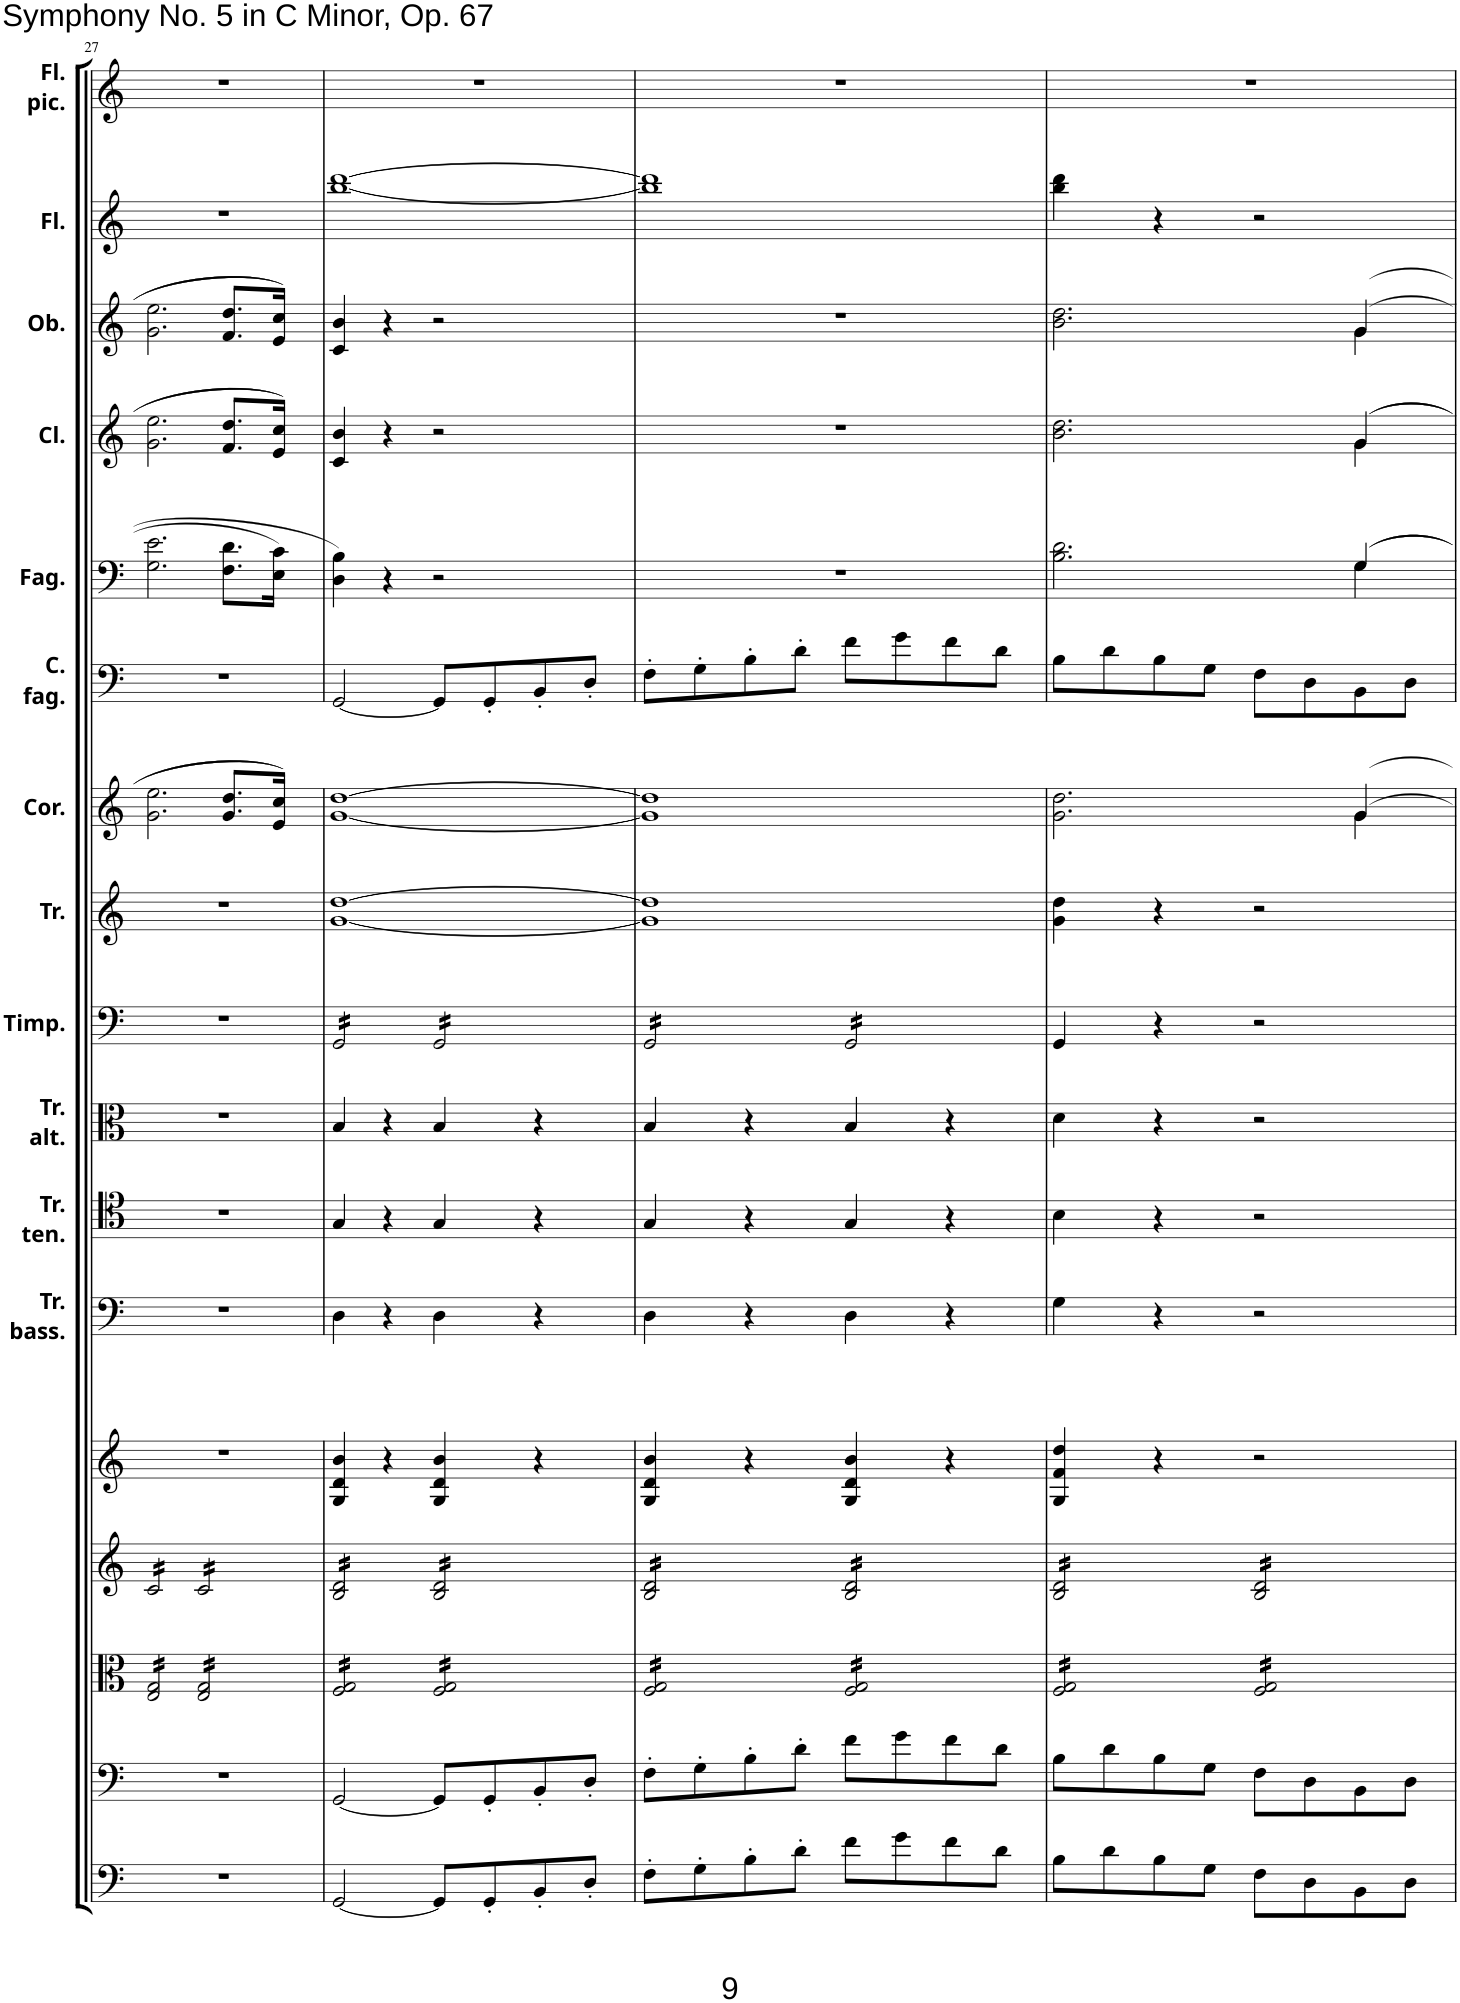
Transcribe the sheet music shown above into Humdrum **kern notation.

**kern	**kern	**kern	**kern	**kern	**kern	**kern	**kern	**kern	**kern	**kern	**kern	**kern	**kern	**kern	**kern	**kern
*part17	*part16	*part15	*part14	*part13	*part12	*part11	*part10	*part9	*part8	*part7	*part6	*part5	*part4	*part3	*part2	*part1
*staff17	*staff16	*staff15	*staff14	*staff13	*staff12	*staff11	*staff10	*staff9	*staff8	*staff7	*staff6	*staff5	*staff4	*staff3	*staff2	*staff1
*I"Basso.	*I"Violoncello.	*I"Viola.	*I"Violino II.	*I"Violino I.	*I"Trombone Basso.	*I"Trombone Tenore.	*I"Trombone Alto.	*I"Timpani in C.G.	*I"Trombe in C.	*I"Corni in C.	*I"Contrafagotto.	*I"Fagotti.	*I"Clarinetti in C.	*I"Oboi.	*I"Flauti.	*I"Flauto piccolo.
*	*	*	*	*	*I'Tr. bass.	*I'Tr. ten.	*I'Tr. alt.	*I'Timp.	*I'Tr.	*I'Cor.	*I'C. fag.	*I'Fag.	*I'Cl.	*I'Ob.	*I'Fl.	*I'Fl. pic.
!!LO:PB:g=z
*clefF4	*clefF4	*clefC3	*clefG2	*clefG2	*clefF4	*clefC4	*clefC3	*clefF4	*clefG2	*clefG2	*clefF4	*clefF4	*clefG2	*clefG2	*clefG2	*clefG2
*Trd7c12	*	*	*	*	*	*	*	*	*	*Trd7c12	*Trd7c12	*	*Trd1c2	*	*	*Trd-7c-12
*k[]	*k[]	*k[]	*k[]	*k[]	*k[]	*k[]	*k[]	*k[]	*k[]	*k[]	*k[]	*k[]	*k[]	*k[]	*k[]	*k[]
*M4/4	*M4/4	*M4/4	*M4/4	*M4/4	*M4/4	*M4/4	*M4/4	*M4/4	*M4/4	*M4/4	*M4/4	*M4/4	*M4/4	*M4/4	*M4/4	*M4/4
*met(c)	*met(c)	*met(c)	*met(c)	*met(c)	*met(c)	*met(c)	*met(c)	*met(c)	*met(c)	*met(c)	*met(c)	*met(c)	*met(c)	*met(c)	*met(c)	*met(c)
=27	=27	=27	=27	=27	=27	=27	=27	=27	=27	=27	=27	=27	=27	=27	=27	=27
*	*	*tremolo	*	*	*	*	*	*	*	*	*	*	*	*	*	*
*	*	*	*tremolo	*	*	*	*	*	*	*	*	*	*	*	*	*
1r	1r	16E/ 16G/LL	16c/LL	1r	1r	1r	1r	1r	1r	2.g\ 2.ee\	1r	2.G\ 2.e\	2.g\ 2.ee\	2.g\ 2.ee\	1r	1r
.	.	16E/ 16G/	16c/	.	.	.	.	.	.	.	.	.	.	.	.	.
.	.	16E/ 16G/	16c/	.	.	.	.	.	.	.	.	.	.	.	.	.
.	.	16E/ 16G/	16c/	.	.	.	.	.	.	.	.	.	.	.	.	.
.	.	16E/ 16G/	16c/	.	.	.	.	.	.	.	.	.	.	.	.	.
.	.	16E/ 16G/	16c/	.	.	.	.	.	.	.	.	.	.	.	.	.
.	.	16E/ 16G/	16c/	.	.	.	.	.	.	.	.	.	.	.	.	.
.	.	16E/ 16G/JJ	16c/JJ	.	.	.	.	.	.	.	.	.	.	.	.	.
.	.	16E/ 16G/LL	16c/LL	.	.	.	.	.	.	.	.	.	.	.	.	.
.	.	16E/ 16G/	16c/	.	.	.	.	.	.	.	.	.	.	.	.	.
.	.	16E/ 16G/	16c/	.	.	.	.	.	.	.	.	.	.	.	.	.
.	.	16E/ 16G/	16c/	.	.	.	.	.	.	.	.	.	.	.	.	.
.	.	16E/ 16G/	16c/	.	.	.	.	.	.	8.g/ 8.dd/L	.	8.F\ 8.d\L	8.f/ 8.dd/L	8.f/ 8.dd/L	.	.
.	.	16E/ 16G/	16c/	.	.	.	.	.	.	.	.	.	.	.	.	.
.	.	16E/ 16G/	16c/	.	.	.	.	.	.	.	.	.	.	.	.	.
.	.	16E/ 16G/JJ	16c/JJ	.	.	.	.	.	.	16e/ 16cc/Jk	.	16E\ 16c\Jk	16e/ 16cc/Jk	16e/ 16cc/Jk	.	.
=28	=28	=28	=28	=28	=28	=28	=28	=28	=28	=28	=28	=28	=28	=28	=28	=28
*	*	*	*	*	*	*	*	*tremolo	*	*	*	*	*	*	*	*
[2GG/	[2GG/	16F/ 16G/LL	16B/ 16d/LL	4G/ 4d/ 4b/	4D\	4G/	4B/	16GG/LL	[1g [1dd	[1g [1dd	[2GG/	4D\ 4B\	4c/ 4b/	4c/ 4b/	[1bb [1ddd	1r
.	.	16F/ 16G/	16B/ 16d/	.	.	.	.	16GG/	.	.	.	.	.	.	.	.
.	.	16F/ 16G/	16B/ 16d/	.	.	.	.	16GG/	.	.	.	.	.	.	.	.
.	.	16F/ 16G/	16B/ 16d/	.	.	.	.	16GG/	.	.	.	.	.	.	.	.
.	.	16F/ 16G/	16B/ 16d/	4r	4r	4r	4r	16GG/	.	.	.	4r	4r	4r	.	.
.	.	16F/ 16G/	16B/ 16d/	.	.	.	.	16GG/	.	.	.	.	.	.	.	.
.	.	16F/ 16G/	16B/ 16d/	.	.	.	.	16GG/	.	.	.	.	.	.	.	.
.	.	16F/ 16G/JJ	16B/ 16d/JJ	.	.	.	.	16GG/JJ	.	.	.	.	.	.	.	.
8GG/L]	8GG/L]	16F/ 16G/LL	16B/ 16d/LL	4G/ 4d/ 4b/	4D\	4G/	4B/	16GG/LL	.	.	8GG/L]	2r	2r	2r	.	.
.	.	16F/ 16G/	16B/ 16d/	.	.	.	.	16GG/	.	.	.	.	.	.	.	.
8GG'/	8GG'/	16F/ 16G/	16B/ 16d/	.	.	.	.	16GG/	.	.	8GG'/	.	.	.	.	.
.	.	16F/ 16G/	16B/ 16d/	.	.	.	.	16GG/	.	.	.	.	.	.	.	.
8BB'/	8BB'/	16F/ 16G/	16B/ 16d/	4r	4r	4r	4r	16GG/	.	.	8BB'/	.	.	.	.	.
.	.	16F/ 16G/	16B/ 16d/	.	.	.	.	16GG/	.	.	.	.	.	.	.	.
8D'/J	8D'/J	16F/ 16G/	16B/ 16d/	.	.	.	.	16GG/	.	.	8D'/J	.	.	.	.	.
.	.	16F/ 16G/JJ	16B/ 16d/JJ	.	.	.	.	16GG/JJ	.	.	.	.	.	.	.	.
=29	=29	=29	=29	=29	=29	=29	=29	=29	=29	=29	=29	=29	=29	=29	=29	=29
8F'\L	8F'\L	16F/ 16G/LL	16B/ 16d/LL	4G/ 4d/ 4b/	4D\	4G/	4B/	16GG/LL	1g] 1dd]	1g] 1dd]	8F'\L	1r	1r	1r	1bb] 1ddd]	1r
.	.	16F/ 16G/	16B/ 16d/	.	.	.	.	16GG/	.	.	.	.	.	.	.	.
8G'\	8G'\	16F/ 16G/	16B/ 16d/	.	.	.	.	16GG/	.	.	8G'\	.	.	.	.	.
.	.	16F/ 16G/	16B/ 16d/	.	.	.	.	16GG/	.	.	.	.	.	.	.	.
8B'\	8B'\	16F/ 16G/	16B/ 16d/	4r	4r	4r	4r	16GG/	.	.	8B'\	.	.	.	.	.
.	.	16F/ 16G/	16B/ 16d/	.	.	.	.	16GG/	.	.	.	.	.	.	.	.
8d'\J	8d'\J	16F/ 16G/	16B/ 16d/	.	.	.	.	16GG/	.	.	8d'\J	.	.	.	.	.
.	.	16F/ 16G/JJ	16B/ 16d/JJ	.	.	.	.	16GG/JJ	.	.	.	.	.	.	.	.
8f'\L	8f'\L	16F/ 16G/LL	16B/ 16d/LL	4G/ 4d/ 4b/	4D\	4G/	4B/	16GG/LL	.	.	8f\L	.	.	.	.	.
.	.	16F/ 16G/	16B/ 16d/	.	.	.	.	16GG/	.	.	.	.	.	.	.	.
8g'\	8g'\	16F/ 16G/	16B/ 16d/	.	.	.	.	16GG/	.	.	8g\	.	.	.	.	.
.	.	16F/ 16G/	16B/ 16d/	.	.	.	.	16GG/	.	.	.	.	.	.	.	.
8f'\	8f'\	16F/ 16G/	16B/ 16d/	4r	4r	4r	4r	16GG/	.	.	8f\	.	.	.	.	.
.	.	16F/ 16G/	16B/ 16d/	.	.	.	.	16GG/	.	.	.	.	.	.	.	.
8d'\J	8d'\J	16F/ 16G/	16B/ 16d/	.	.	.	.	16GG/	.	.	8d\J	.	.	.	.	.
.	.	16F/ 16G/JJ	16B/ 16d/JJ	.	.	.	.	16GG/JJ	.	.	.	.	.	.	.	.
*	*	*	*	*	*	*	*	*Xtremolo	*	*	*	*	*	*	*	*
=30	=30	=30	=30	=30	=30	=30	=30	=30	=30	=30	=30	=30	=30	=30	=30	=30
*	*	*	*	*	*	*	*	*	*	*^	*	*^	*^	*^	*	*
8B'\L	8B'\L	16F/ 16G/LL	16B/ 16d/LL	4G/ 4f/ 4dd/	4G\	4B\	4d\	4GG/	4g\ 4dd\	2.g\ 2.dd\	2.ryy	8B\L	2.B\ 2.d\	2.ryy	2.b\ 2.dd\	2.ryy	2.b\ 2.dd\	2.ryy	4bb\ 4ddd\	1r
.	.	16F/ 16G/	16B/ 16d/	.	.	.	.	.	.	.	.	.	.	.	.	.	.	.	.	.
8d'\	8d'\	16F/ 16G/	16B/ 16d/	.	.	.	.	.	.	.	.	8d\	.	.	.	.	.	.	.	.
.	.	16F/ 16G/	16B/ 16d/	.	.	.	.	.	.	.	.	.	.	.	.	.	.	.	.	.
8B'\	8B'\	16F/ 16G/	16B/ 16d/	4r	4r	4r	4r	4r	4r	.	.	8B\	.	.	.	.	.	.	4r	.
.	.	16F/ 16G/	16B/ 16d/	.	.	.	.	.	.	.	.	.	.	.	.	.	.	.	.	.
8G'\J	8G'\J	16F/ 16G/	16B/ 16d/	.	.	.	.	.	.	.	.	8G\J	.	.	.	.	.	.	.	.
.	.	16F/ 16G/JJ	16B/ 16d/JJ	.	.	.	.	.	.	.	.	.	.	.	.	.	.	.	.	.
8F'\L	8F'\L	16F/ 16G/LL	16B/ 16d/LL	2r	2r	2r	2r	2r	2r	.	.	8F\L	.	.	.	.	.	.	2r	.
.	.	16F/ 16G/	16B/ 16d/	.	.	.	.	.	.	.	.	.	.	.	.	.	.	.	.	.
8D'\	8D'\	16F/ 16G/	16B/ 16d/	.	.	.	.	.	.	.	.	8D\	.	.	.	.	.	.	.	.
.	.	16F/ 16G/	16B/ 16d/	.	.	.	.	.	.	.	.	.	.	.	.	.	.	.	.	.
8BB'\	8BB'\	16F/ 16G/	16B/ 16d/	.	.	.	.	.	.	4g/	4g\	8BB\	4G/	4G\	4g/	4g\	4g/	4g\	.	.
.	.	16F/ 16G/	16B/ 16d/	.	.	.	.	.	.	.	.	.	.	.	.	.	.	.	.	.
8D'\J	8D'\J	16F/ 16G/	16B/ 16d/	.	.	.	.	.	.	.	.	8D\J	.	.	.	.	.	.	.	.
.	.	16F/ 16G/JJ	16B/ 16d/JJ	.	.	.	.	.	.	.	.	.	.	.	.	.	.	.	.	.
*	*	*	*Xtremolo	*	*	*	*	*	*	*	*	*	*	*	*	*	*	*	*	*
*	*	*Xtremolo	*	*	*	*	*	*	*	*	*	*	*	*	*	*	*	*	*	*
*	*	*	*	*	*	*	*	*	*	*	*	*	*v	*v	*	*	*v	*v	*	*
*	*	*	*	*	*	*	*	*	*	*v	*v	*	*	*v	*v	*	*	*
=	=	=	=	=	=	=	=	=	=	=	=	=	=	=	=	=
*-	*-	*-	*-	*-	*-	*-	*-	*-	*-	*-	*-	*-	*-	*-	*-	*-
